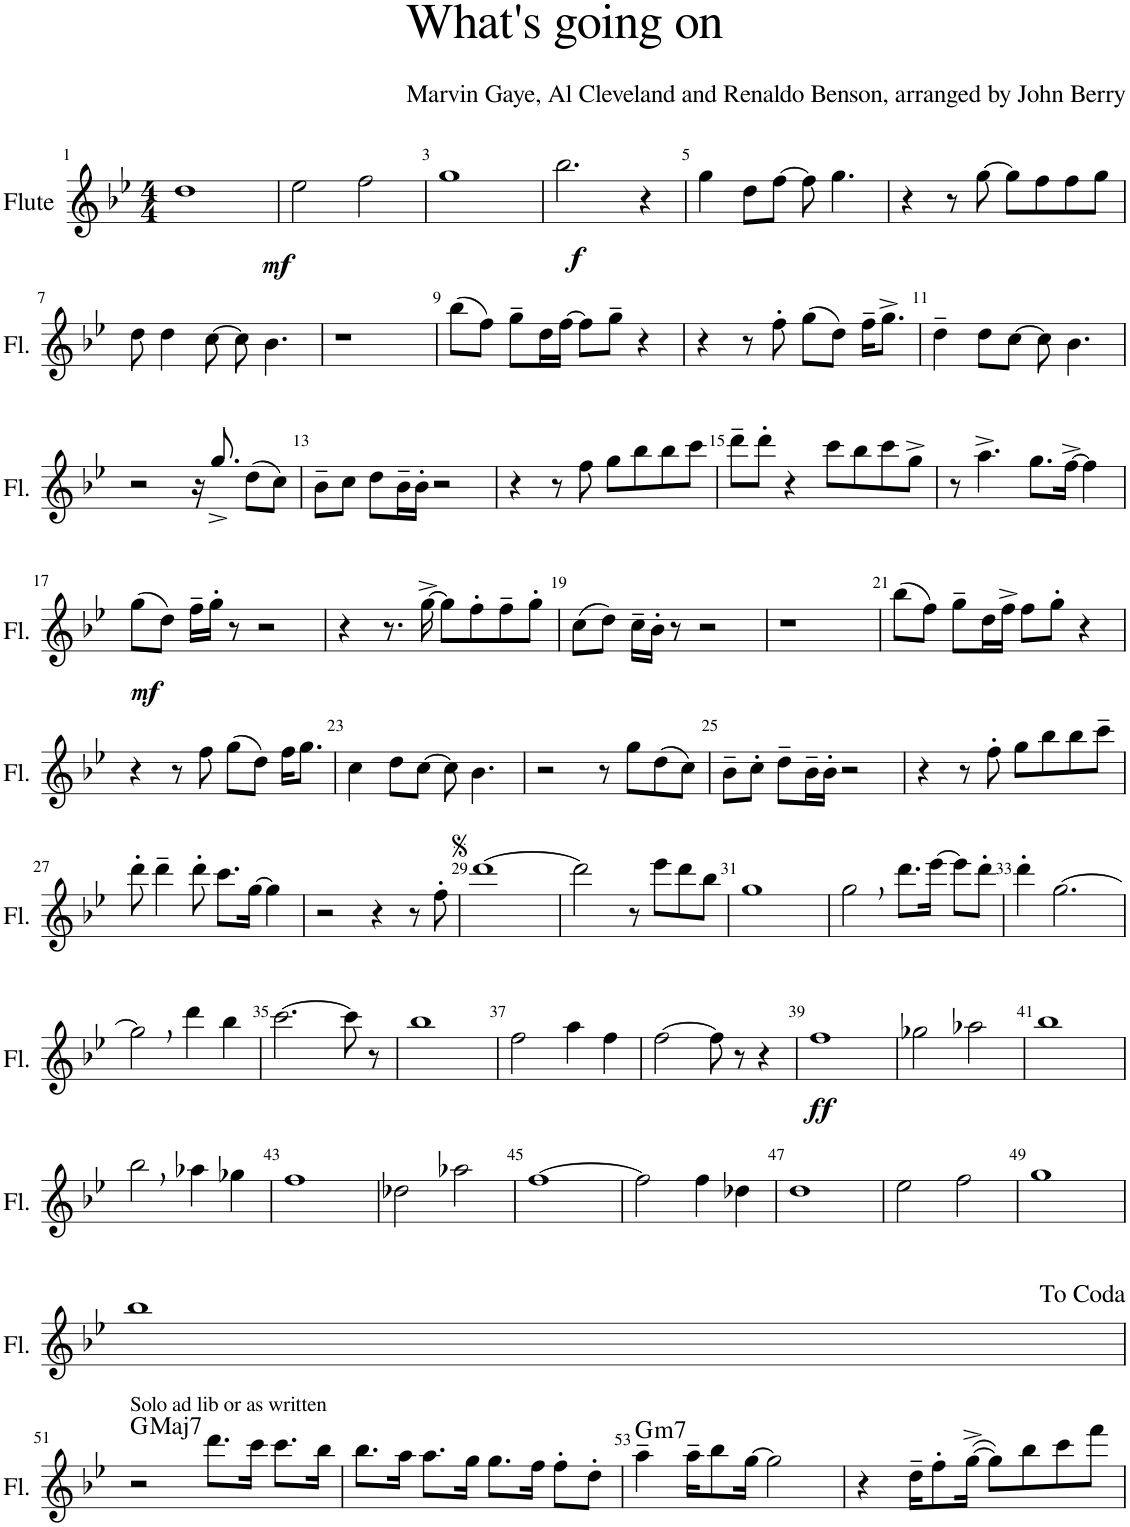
**kern	**dynam	**harte
*part1	*part1	*part1
*staff1	*staff1	*
*I"Flute	*	*
*I'Fl.	*	*
*clefG2	*	*
*k[b-e-]	*	*
*M4/4	*	*
=1	=1	=1
!	!LO:DY:b	!
1dd	mf	.
=2	=2	=2
2ee-\	.	.
2ff\	.	.
=3	=3	=3
1gg	.	.
=4	=4	=4
!	!LO:DY:b	!
2.bb-\	f	.
4r	.	.
=5	=5	=5
4gg\	.	.
8dd\L	.	.
[8ff\J	.	.
8ff\]	.	.
4.gg\	.	.
=6	=6	=6
4r	.	.
8r	.	.
[8gg\	.	.
8gg\L]	.	.
8ff\	.	.
8ff\	.	.
8gg\J	.	.
!!LO:LB:g=z
=7	=7	=7
8dd\	.	.
4dd\	.	.
[8cc\	.	.
8cc\]	.	.
4.b-\	.	.
=8	=8	=8
1r	.	.
=9	=9	=9
(8bb-\L	.	.
8ff\J)	.	.
8gg~\L	.	.
16dd\L	.	.
[16ff\JJ	.	.
8ff\L]	.	.
8gg~\J	.	.
4r	.	.
=10	=10	=10
4r	.	.
8r	.	.
8ff'\	.	.
(8gg\L	.	.
8dd\J)	.	.
16ff~\KL	.	.
8.gg^\J	.	.
=11	=11	=11
4dd~\	.	.
8dd\L	.	.
[8cc\J	.	.
8cc\]	.	.
4.b-\	.	.
!!LO:LB:g=z
=12	=12	=12
2r	.	.
16r	.	.
8.gg^/	.	.
(8dd\L	.	.
8cc\J)	.	.
=13	=13	=13
8b-~\L	.	.
8cc\J	.	.
8dd\L	.	.
16b-~\L	.	.
16b-'\JJ	.	.
2r	.	.
=14	=14	=14
4r	.	.
8r	.	.
8ff\	.	.
8gg\L	.	.
8bb-\	.	.
8bb-\	.	.
8ccc\J	.	.
=15	=15	=15
8ddd~\L	.	.
8ddd'\J	.	.
4r	.	.
8ccc\L	.	.
8bb-\	.	.
8ccc\	.	.
8gg^\J	.	.
=16	=16	=16
8r	.	.
4.aa^\	.	.
8.gg\L	.	.
[16ff^\Jk	.	.
4ff\]	.	.
!!LO:LB:g=z
=17	=17	=17
!	!LO:DY:b	!
(8gg\L	mf	.
8dd\J)	.	.
16ff~\LL	.	.
16gg'\JJ	.	.
8r	.	.
2r	.	.
=18	=18	=18
4r	.	.
8.r	.	.
[16gg^\	.	.
8gg\L]	.	.
8ff'\	.	.
8ff~\	.	.
8gg'\J	.	.
=19	=19	=19
(8cc\L	.	.
8dd\J)	.	.
16cc~\LL	.	.
16b-'\JJ	.	.
8r	.	.
2r	.	.
=20	=20	=20
1r	.	.
=21	=21	=21
(8bb-\L	.	.
8ff\J)	.	.
8gg~\L	.	.
16dd\L	.	.
16ff^\JJ	.	.
8ff\L	.	.
8gg'\J	.	.
4r	.	.
!!LO:LB:g=z
=22	=22	=22
4r	.	.
8r	.	.
8ff\	.	.
(8gg\L	.	.
8dd\J)	.	.
16ff\KL	.	.
8.gg\J	.	.
=23	=23	=23
4cc\	.	.
8dd\L	.	.
[8cc\J	.	.
8cc\]	.	.
4.b-\	.	.
=24	=24	=24
2r	.	.
8r	.	.
8gg\L	.	.
(8dd\	.	.
8cc\J)	.	.
=25	=25	=25
8b-~\L	.	.
8cc'\J	.	.
8dd~\L	.	.
16b-~\L	.	.
16b-'\JJ	.	.
2r	.	.
=26	=26	=26
4r	.	.
8r	.	.
8ff'\	.	.
8gg\L	.	.
8bb-\	.	.
8bb-\	.	.
8ccc~\J	.	.
!!LO:LB:g=z
=27	=27	=27
8ddd'\	.	.
4ddd~\	.	.
8ddd'\	.	.
8.ccc\L	.	.
[16gg\Jk	.	.
4gg\]	.	.
=28	=28	=28
2r	.	.
4r	.	.
8r	.	.
8ff'\	.	.
=29	=29	=29
[1ddd	.	.
=30	=30	=30
2ddd\]	.	.
8r	.	.
8eee-\L	.	.
8ddd\	.	.
8bb-\J	.	.
=31	=31	=31
1gg	.	.
=32	=32	=32
2gg,\	.	.
8.ddd\L	.	.
[16eee-\Jk	.	.
8eee-\L]	.	.
8ddd'\J	.	.
=33	=33	=33
4ddd'\	.	.
[2.gg\	.	.
!!LO:LB:g=z
=34	=34	=34
2gg,\]	.	.
4ddd\	.	.
4bb-\	.	.
=35	=35	=35
[2.ccc\	.	.
8ccc\]	.	.
8r	.	.
=36	=36	=36
1bb-	.	.
=37	=37	=37
2ff\	.	.
4aa\	.	.
4ff\	.	.
=38	=38	=38
[2ff\	.	.
8ff\]	.	.
8r	.	.
4r	.	.
=39	=39	=39
!	!LO:DY:b	!
1ff	ff	.
=40	=40	=40
2gg-X\	.	.
2aa-X\	.	.
=41	=41	=41
1bb-	.	.
!!LO:LB:g=z
=42	=42	=42
2bb-,\	.	.
4aa-X\	.	.
4gg-X\	.	.
=43	=43	=43
1ff	.	.
=44	=44	=44
2dd-X\	.	.
2aa-X\	.	.
=45	=45	=45
[1ff	.	.
=46	=46	=46
2ff\]	.	.
4ff\	.	.
4dd-X\	.	.
=47	=47	=47
1dd	.	.
=48	=48	=48
2ee-\	.	.
2ff\	.	.
=49	=49	=49
1gg	.	.
!!LO:LB:g=z
=50	=50	=50
1bb-	.	.
!!LO:LB:g=z
=51	=51	=51
!LO:TX:a:t=Solo ad lib or as written	!	!LO:H:kt=Maj7
2r	.	G:maj7
8.ddd\L	.	.
16ccc\Jk	.	.
8.ccc\L	.	.
16bb-\Jk	.	.
=52	=52	=52
8.bb-\L	.	.
16aa\Jk	.	.
8.aa\L	.	.
16gg\Jk	.	.
8.gg\L	.	.
16ff\Jk	.	.
8ff'\L	.	.
8dd'\J	.	.
=53	=53	=53
!	!	!LO:H:kt=m7
4aa~\	.	G:min7
16aa~\KL	.	.
8bb-\	.	.
[16gg\Jk	.	.
2gg\]	.	.
=54	=54	=54
4r	.	.
16dd~\KL	.	.
8ff'\	.	.
([16gg^\Jk	.	.
8gg\L])	.	.
8bb-\	.	.
8ccc\	.	.
8fff\J	.	.
=	=	=
*-	*-	*-
